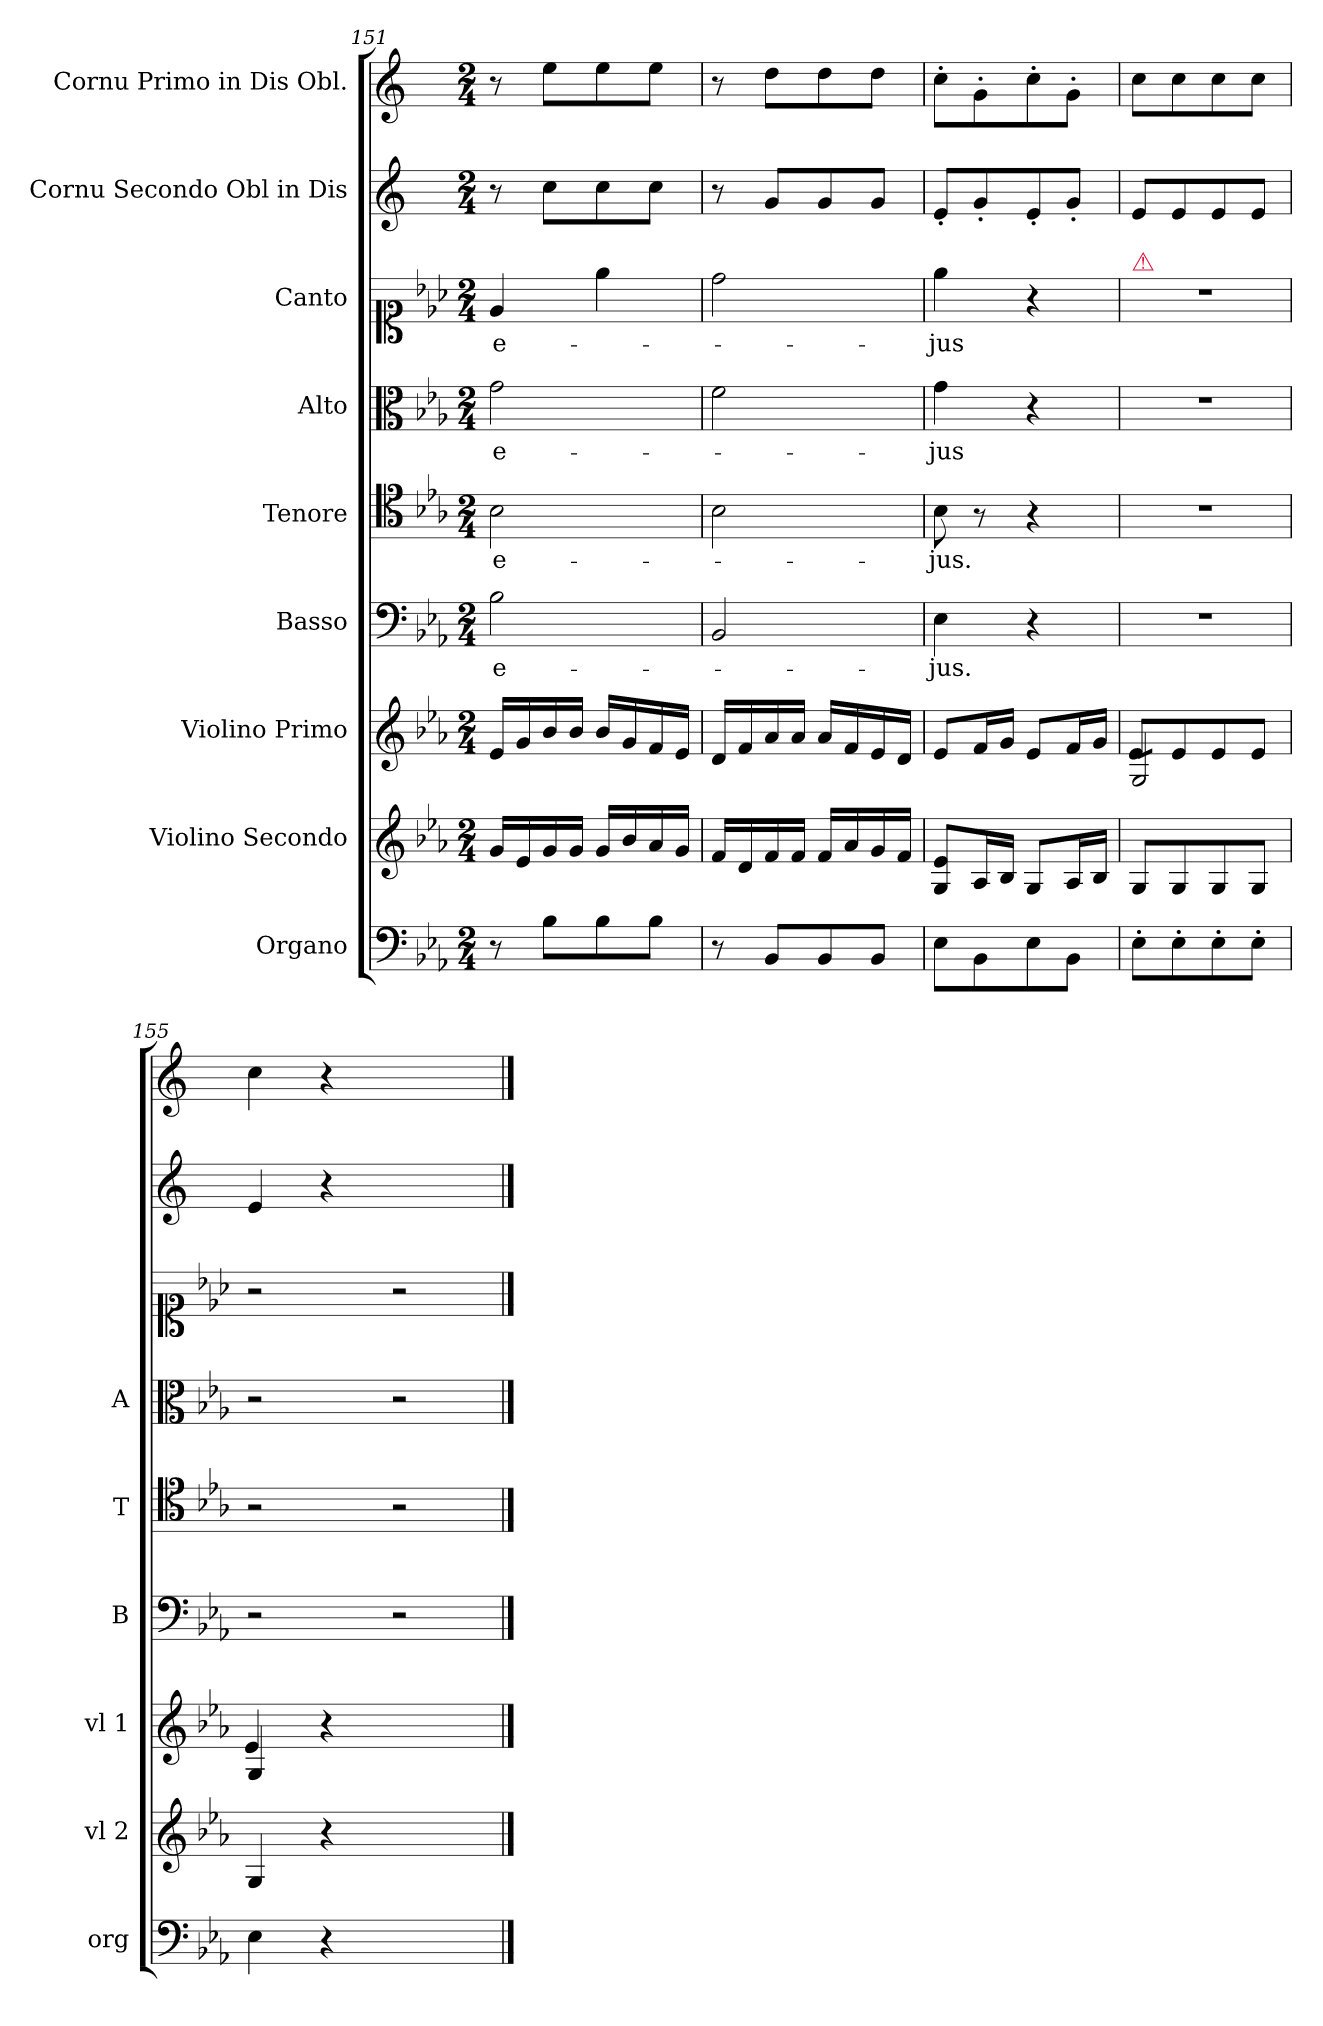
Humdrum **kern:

**kern	**kern	**kern	**kern	**text	**kern	**text	**kern	**text	**kern	**text	**kern	**kern
*part9	*part8	*part7	*part6	*part6	*part5	*part5	*part4	*part4	*part3	*part3	*part2	*part1
*staff9	*staff8	*staff7	*staff6	*staff6	*staff5	*staff5	*staff4	*staff4	*staff3	*staff3	*staff2	*staff1
*I"Organo	*I"Violino Secondo	*I"Violino Primo	*I"Basso	*	*I"Tenore	*	*I"Alto	*	*I"Canto	*	*I"Cornu Secondo Obl in Dis	*I"Cornu Primo in Dis Obl.
*I'org	*I'vl 2	*I'vl 1	*I'B	*	*I'T	*	*I'A	*	*	*	*	*
*clefF4	*clefG2	*clefG2	*clefF4	*	*clefC4	*	*clefC3	*	*clefC1	*	*clefG2	*clefG2
*	*	*	*	*	*	*	*	*	*	*	*ITrd5c9	*ITrd5c9
*k[b-e-a-]	*k[b-e-a-]	*k[b-e-a-]	*k[b-e-a-]	*	*k[b-e-a-]	*	*k[b-e-a-]	*	*k[b-e-a-]	*	*k[b-e-a-]	*k[b-e-a-]
*	*	*E-:	*E-:	*	*	*	*E-:	*	*E-:	*	*E-:	*E-:
*M2/4	*M2/4	*M2/4	*M2/4	*	*M2/4	*	*M2/4	*	*M2/4	*	*M2/4	*M2/4
=151	=151	=151	=151	=151	=151	=151	=151	=151	=151	=151	=151	=151
8r	16g/LL	16e-/LL	2B-\	e-	2B-\	e-	2g\	e-	4e-/	e-	8r	8r
.	16e-/	16g/	.	.	.	.	.	.	.	.	.	.
8B-\L	16g/	16b-/	.	.	.	.	.	.	.	.	8e-\L	8g\L
.	16g/JJ	16b-/JJ	.	.	.	.	.	.	.	.	.	.
8B-\	16g/LL	16b-/LL	.	.	.	.	.	.	4ee-\	.	8e-\	8g\
.	16b-/	16g/	.	.	.	.	.	.	.	.	.	.
8B-\J	16a-/	16f/	.	.	.	.	.	.	.	.	8e-\J	8g\J
.	16g/JJ	16e-/JJ	.	.	.	.	.	.	.	.	.	.
=152	=152	=152	=152	=152	=152	=152	=152	=152	=152	=152	=152	=152
8r	16f/LL	16d/LL	2BB-/	.	2B-\	.	2f\	.	2dd\	.	8r	8r
.	16d/	16f/	.	.	.	.	.	.	.	.	.	.
8BB-/L	16f/	16a-/	.	.	.	.	.	.	.	.	8B-/L	8f\L
.	16f/JJ	16a-/JJ	.	.	.	.	.	.	.	.	.	.
8BB-/	16f/LL	16a-/LL	.	.	.	.	.	.	.	.	8B-/	8f\
.	16a-/	16f/	.	.	.	.	.	.	.	.	.	.
8BB-/J	16g/	16e-/	.	.	.	.	.	.	.	.	8B-/J	8f\J
.	16f/JJ	16d/JJ	.	.	.	.	.	.	.	.	.	.
=153	=153	=153	=153	=153	=153	=153	=153	=153	=153	=153	=153	=153
8E-\L	8G/ 8e-/L	8e-/L	4E-\	-jus.	8B-\	-jus.	4g\	-jus	4ee-\	-jus	8G'/L	8e-'\L
8BB-\	16A-/L	16f/L	.	.	8r	.	.	.	.	.	8B-'/	8B-'\
.	16B-/JJ	16g/JJ	.	.	.	.	.	.	.	.	.	.
8E-\	8G/L	8e-/L	4r	.	4r	.	4r	.	4r	.	8G'/	8e-'\
8BB-\J	16A-/L	16f/L	.	.	.	.	.	.	.	.	8B-'/J	8B-'\J
.	16B-/JJ	16g/JJ	.	.	.	.	.	.	.	.	.	.
=154	=154	=154	=154	=154	=154	=154	=154	=154	=154	=154	=154	=154
*	*	*^	*	*	*	*	*	*	*	*	*	*
!	!	!	!	!	!	!	!	!	!	!LO:TX:a:color=crimson:t=⚠	!	!	!
*	*	*tremolo	*	*	*	*	*	*	*	*	*	*	*
8E-'\L	8G/L	8G!/L	8e-/L	2r	.	2r	.	2r	.	2r	.	8G/L	8e-\L
8E-'\	8G/	8G!/	8e-/	.	.	.	.	.	.	.	.	8G/	8e-\
8E-'\	8G/	8G!/	8e-/	.	.	.	.	.	.	.	.	8G/	8e-\
8E-'\J	8G/J	8G!/J	8e-/J	.	.	.	.	.	.	.	.	8G/J	8e-\J
*	*	*Xtremolo	*	*	*	*	*	*	*	*	*	*	*
=155	=155	=155	=155	=155	=155	=155	=155	=155	=155	=155	=155	=155	=155
4E-\	4G/	4G!/	4e-/	2r	.	2r	.	2r	.	2r	.	4G/	4e-\
4r	4r	4ryy	4r	.	.	.	.	.	.	.	.	4r	4r
2ryy	2ryy	2ryy	2ryy	2r	.	2r	.	2r	.	2r	.	2ryy	2ryy
*	*	*v	*v	*	*	*	*	*	*	*	*	*	*
==	==	==	==	==	==	==	==	==	==	==	==	==
*-	*-	*-	*-	*-	*-	*-	*-	*-	*-	*-	*-	*-
